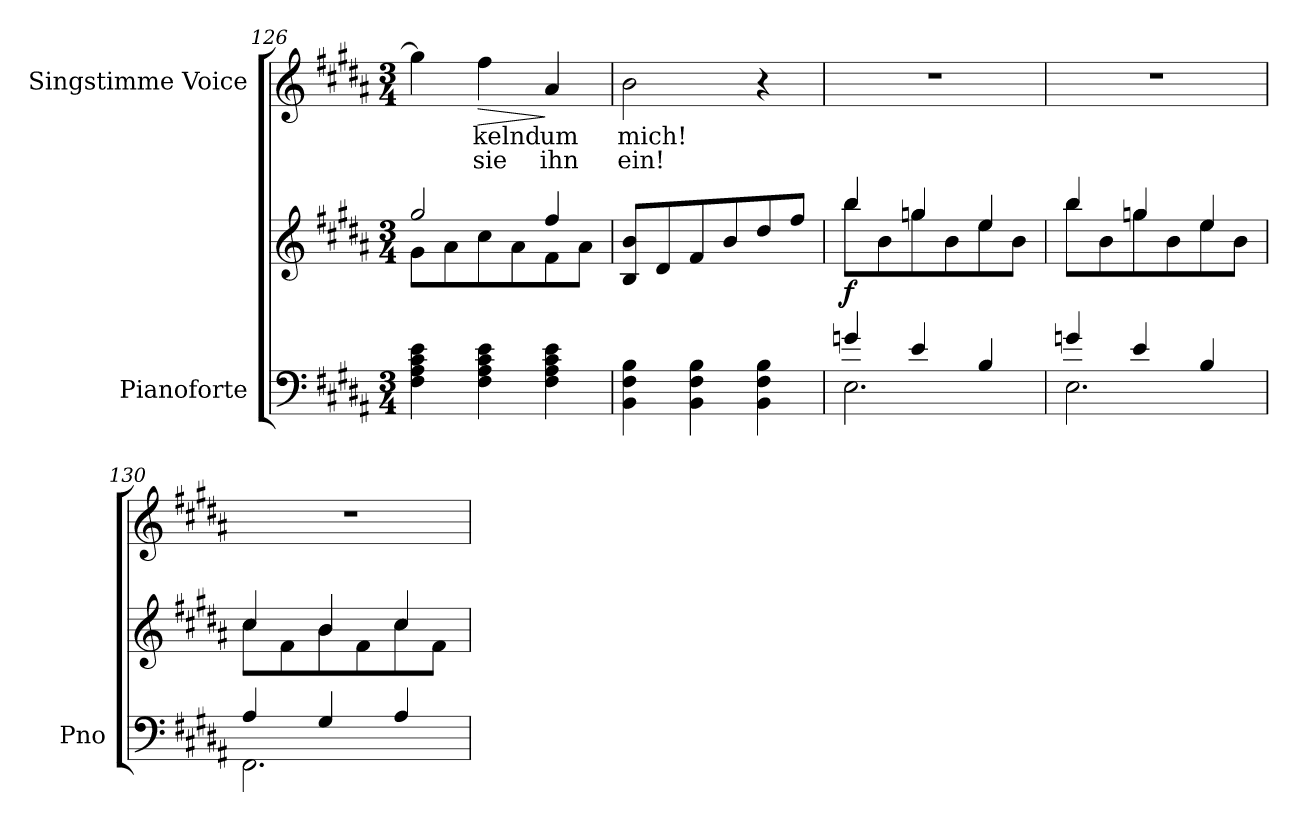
**kern	**kern	**dynam	**kern	**text	**text	**dynam
*part2	*part2	*part2	*part1	*part1	*part1	*part1
*staff3	*staff2	*staff2/3	*staff1	*staff1	*staff1	*staff1
*I"Pianoforte	*	*	*I"Singstimme Voice	*	*	*
*I'Pno	*	*	*	*	*	*
*clefF4	*clefG2	*	*clefG2	*	*	*
*k[f#c#g#d#a#]	*k[f#c#g#d#a#]	*	*k[f#c#g#d#a#]	*	*	*
*M3/4	*M3/4	*	*M3/4	*	*	*
=126	=126	=126	=126	=126	=126	=126
*	*^	*	*	*	*	*
4F#\ 4A#\ 4c#\ 4e\	2gg#/	8g#\L	.	4gg#\]	.	.	.
.	.	8a#\	.	.	.	.	.
!	!	!	!	!	!	!	!LO:HP:b
4F#\ 4A#\ 4c#\ 4e\	.	8cc#\	.	4ff#\	-kelnd	sie	>
.	.	8a#\	.	.	.	.	.
4F#\ 4A#\ 4c#\ 4e\	4ff#/	8f#\	.	4a#/	um	ihn	]
.	.	8a#\J	.	.	.	.	.
*	*v	*v	*	*	*	*	*
=127	=127	=127	=127	=127	=127	=127
4BB\ 4F#\ 4B\	8B/ 8b/L	.	2b\	mich!	ein!	.
.	8d#/	.	.	.	.	.
4BB\ 4F#\ 4B\	8f#/	.	.	.	.	.
.	8b/	.	.	.	.	.
4BB\ 4F#\ 4B\	8dd#/	.	4r	.	.	.
.	8ff#/J	.	.	.	.	.
=128	=128	=128	=128	=128	=128	=128
*^	*^	*	*	*	*	*
!	!	!	!	!LO:DY:a=2	!	!	!	!
4gn/	2.E\	4bb/	8bb\L	f	2.r	.	.	.
.	.	.	8b\	.	.	.	.	.
4e/	.	4ggn/	8gg\	.	.	.	.	.
.	.	.	8b\	.	.	.	.	.
4B/	.	4ee/	8ee\	.	.	.	.	.
.	.	.	8b\J	.	.	.	.	.
=129	=129	=129	=129	=129	=129	=129	=129	=129
4gn/	2.E\	4bb/	8bb\L	.	2.r	.	.	.
.	.	.	8b\	.	.	.	.	.
4e/	.	4ggn/	8gg\	.	.	.	.	.
.	.	.	8b\	.	.	.	.	.
4B/	.	4ee/	8ee\	.	.	.	.	.
.	.	.	8b\J	.	.	.	.	.
=130	=130	=130	=130	=130	=130	=130	=130	=130
4A#/	2.FF#\	4cc#/	8cc#\L	.	2.r	.	.	.
.	.	.	8f#\	.	.	.	.	.
4G#/	.	4b/	8b\	.	.	.	.	.
.	.	.	8f#\	.	.	.	.	.
4A#/	.	4cc#/	8cc#\	.	.	.	.	.
.	.	.	8f#\J	.	.	.	.	.
*v	*v	*	*	*	*	*	*	*
*	*v	*v	*	*	*	*	*
=	=	=	=	=	=	=
*-	*-	*-	*-	*-	*-	*-
